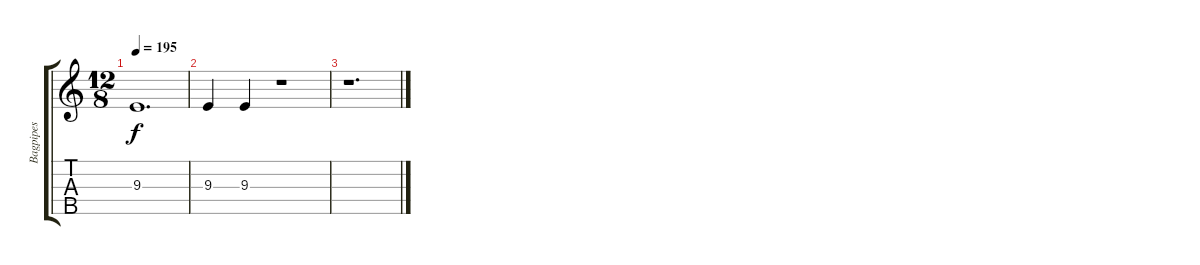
\track ("Bagpipes" "Bagpipes") {instrument bagpipe}
\staff {score tabs}
\tuning (D4 B3 G3 C3 G4) {hide}
\ts (12 8)
\tempo 195
\clef g2
\ks c
9.3{t}.1{d dy f} |
9.3.4 9.3.4 r.1 |
r.1{d}
